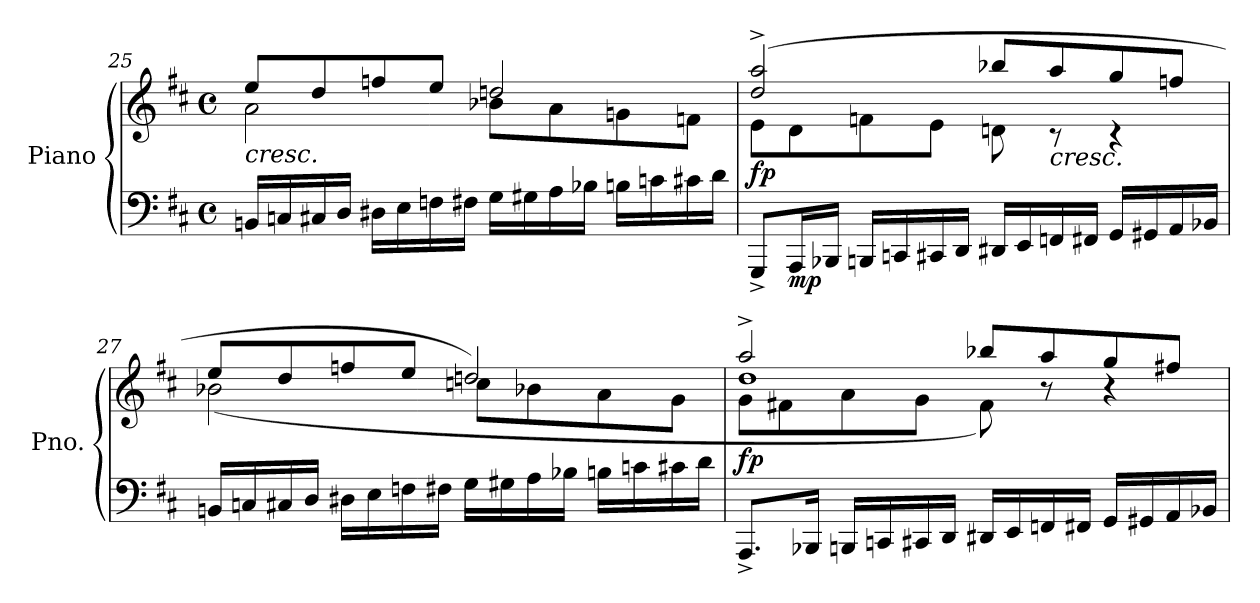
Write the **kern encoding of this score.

**kern	**kern	**dynam
*part1	*part1	*part1
*staff2	*staff1	*staff1/2
*I"Piano	*	*
*I'Pno.	*	*
!!LO:LB:g=z
*clefF4	*clefG2	*
*k[f#c#]	*k[f#c#]	*
*M4/4	*M4/4	*
*met(c)	*met(c)	*
=25	=25	=25
!	!	!LO:HP:b
*	*^	*
16BBn/LL	8ee/L	2a\	<
16Cn/	.	.	.
16C#X/	8dd/	.	.
16D/JJ	.	.	.
16D#X\LL	8ffn/	.	.
16E\	.	.	.
16Fn\	8ee/J	.	.
16F#X\JJ	.	.	.
16G\LL	2ddn/	8b-X\L	.
16G#X\	.	.	.
16A\	.	8a\	.
16B-X\JJ	.	.	.
16Bn\LL	.	8gn\	.
16cn\	.	.	.
16c#X\	.	8fn\J	.
16d\JJ	.	.	.
=26	=26	=26	=26
!	!	!	!LO:DY:b
8GGG^/L	(>2dd/^ 2aa/^	8e:\L	fp
!	!	!	!LO:DY:b=2
16AAA/L	.	8d\	mp
16BBB-X/JJ	.	.	.
16BBBn/LL	.	8fn\	.
16CCn/	.	.	.
16CC#X/	.	8e\J	.
16DD/JJ	.	.	.
.	8qbb/yy	.	.
16DD#X/LL	8bb-X/L	8dn:\	.
16EE/	.	.	.
!	!LO:TX:b:i:t=cresc.	!	!
16FFn/	8aa/	8r	.
16FF#X/JJ	.	.	.
16GG/LL	8gg/	4r	.
16GG#X/	.	.	.
16AA/	8ffn/J	.	.
16BB-X/JJ	.	.	.
!!LO:LB:g=z	!!
=27	=27	=27	=27
16BBn/LL	8ee/L	(<2b-X\	.
16Cn/	.	.	.
16C#X/	8dd/	.	.
16D/JJ	.	.	.
16D#X\LL	8ffn/	.	.
16E\	.	.	.
16Fn\	8ee/J	.	.
16F#X\JJ	.	.	.
16G\LL	2ddn/)	8ccn\L	.
16G#X\	.	.	.
16A\	.	8b-X\	.
16B-X\JJ	.	.	.
16Bn\LL	.	8a\	.
16cn\	.	.	.
16c#X\	.	8g\J	.
16d\JJ	.	.	.
*	*v	*v	*
.	.	[
=28	=28	=28
*	*^	*
*	*	*^	*
!	!	!	!	!LO:DY:b
8.AAA^/L	2aa^/	8g:\L	1dd	fp
.	.	8f#X\	.	.
16BBB-X/Jk	.	.	.	.
16BBBn/LL	.	8a\	.	.
16CCn/	.	.	.	.
16CC#X/	.	8g\J	.	.
16DD/JJ	.	.	.	.
.	8qbb/yy	.	.	.
16DD#X/LL	8bb-X/L	8f#:\)	.	.
16EE/	.	.	.	.
16FFn/	8aa/	8r	.	.
16FF#X/JJ	.	.	.	.
16GG/LL	8gg/	4r	.	.
16GG#X/	.	.	.	.
16AA/	8ff#X/J	.	.	.
16BB-X/JJ	.	.	.	.
*	*v	*v	*v	*
=	=	=
*-	*-	*-
